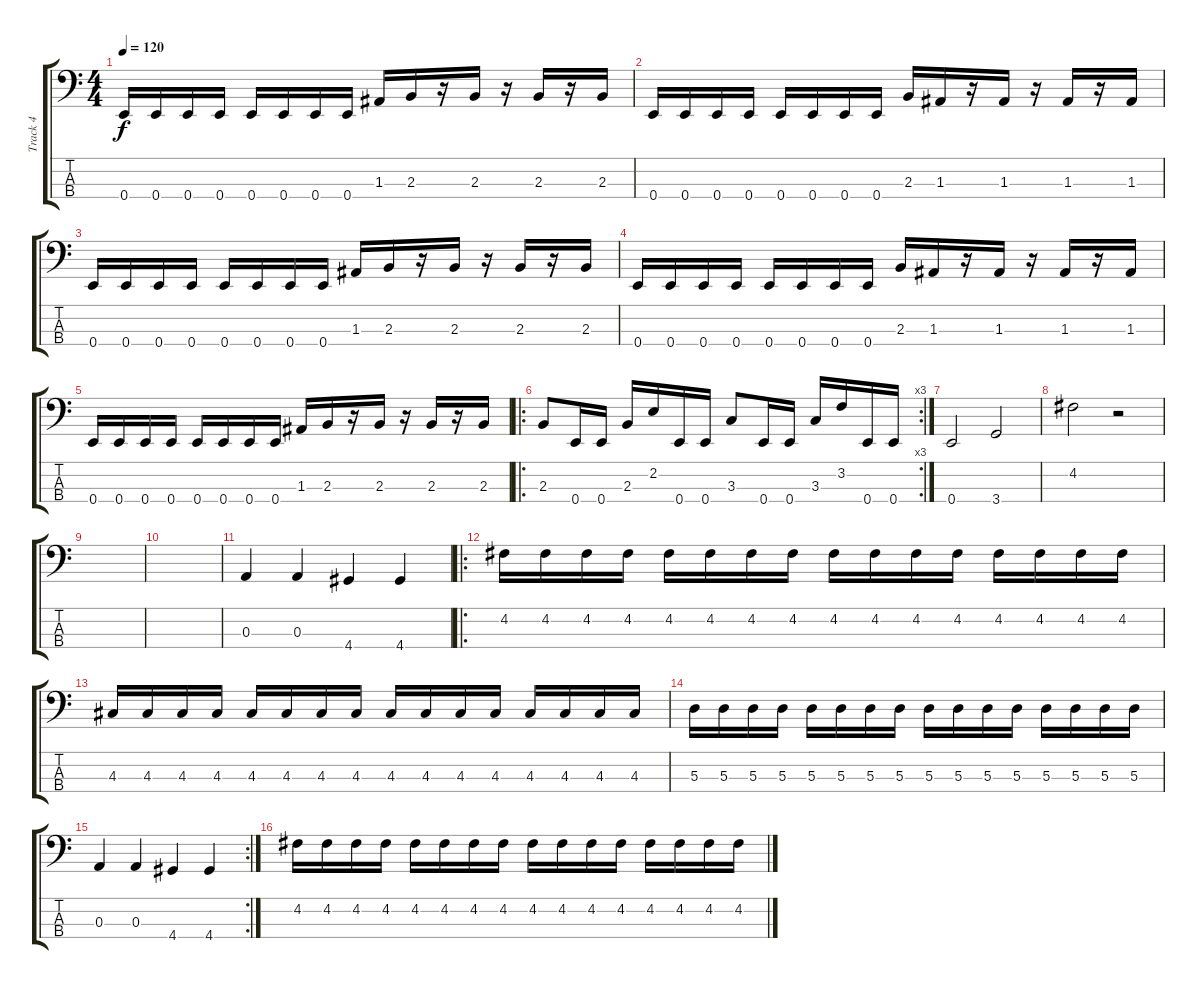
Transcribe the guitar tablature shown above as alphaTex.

\track ("Track 4" "Track 4") {instrument electricbassfinger}
\staff {score tabs}
\tuning (G2 D2 A1 E1) {hide}
\ts (4 4)
\tempo 120
\clef f4
\ks c
0.4.16{dy f} 0.4.16 0.4.16 0.4.16 0.4.16 0.4.16 0.4.16 0.4.16 1.3.16 2.3.16 r.16 2.3.16 r.16 2.3.16 r.16 2.3.16 |
0.4.16 0.4.16 0.4.16 0.4.16 0.4.16 0.4.16 0.4.16 0.4.16 2.3.16 1.3.16 r.16 1.3.16 r.16 1.3.16 r.16 1.3.16 |
0.4.16 0.4.16 0.4.16 0.4.16 0.4.16 0.4.16 0.4.16 0.4.16 1.3.16 2.3.16 r.16 2.3.16 r.16 2.3.16 r.16 2.3.16 |
0.4.16 0.4.16 0.4.16 0.4.16 0.4.16 0.4.16 0.4.16 0.4.16 2.3.16 1.3.16 r.16 1.3.16 r.16 1.3.16 r.16 1.3.16 |
0.4.16 0.4.16 0.4.16 0.4.16 0.4.16 0.4.16 0.4.16 0.4.16 1.3.16 2.3.16 r.16 2.3.16 r.16 2.3.16 r.16 2.3.16 |
\ro
\rc 3
2.3.8 0.4.16 0.4.16 2.3.16 2.2.16 0.4.16 0.4.16 3.3.8 0.4.16 0.4.16 3.3.16 3.2.16 0.4.16 0.4.16 |
0.4.2 3.4.2 |
4.2.2 r.2 |
|
|
0.3.4 0.3.4 4.4.4 4.4.4 |
\ro
4.2.16 4.2.16 4.2.16 4.2.16 4.2.16 4.2.16 4.2.16 4.2.16 4.2.16 4.2.16 4.2.16 4.2.16 4.2.16 4.2.16 4.2.16 4.2.16 |
4.3.16 4.3.16 4.3.16 4.3.16 4.3.16 4.3.16 4.3.16 4.3.16 4.3.16 4.3.16 4.3.16 4.3.16 4.3.16 4.3.16 4.3.16 4.3.16 |
5.3.16 5.3.16 5.3.16 5.3.16 5.3.16 5.3.16 5.3.16 5.3.16 5.3.16 5.3.16 5.3.16 5.3.16 5.3.16 5.3.16 5.3.16 5.3.16 |
\rc 2
0.3.4 0.3.4 4.4.4 4.4.4 |
4.2.16 4.2.16 4.2.16 4.2.16 4.2.16 4.2.16 4.2.16 4.2.16 4.2.16 4.2.16 4.2.16 4.2.16 4.2.16 4.2.16 4.2.16 4.2.16
